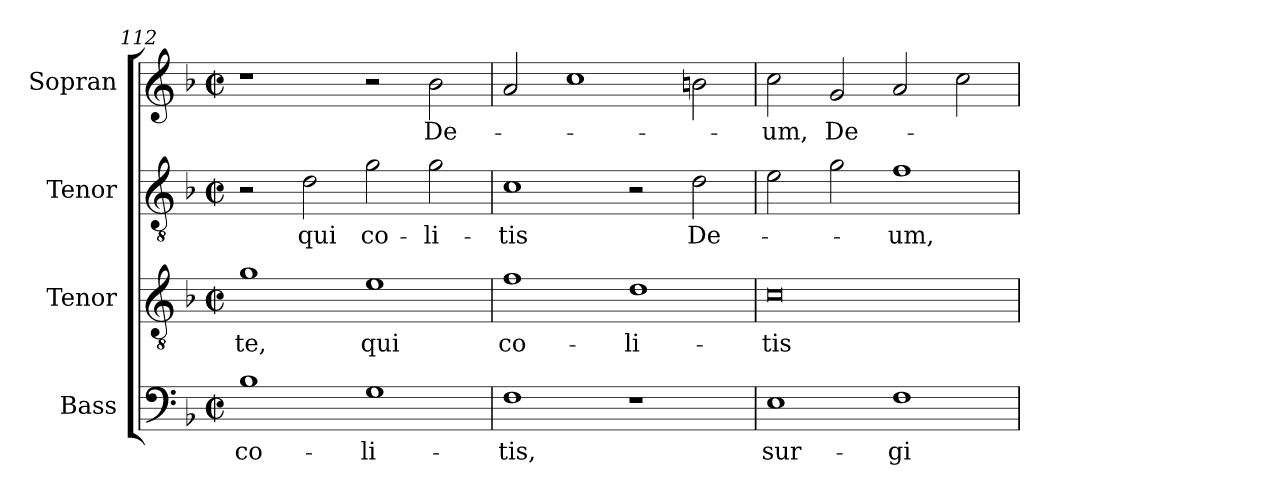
**kern	**text	**kern	**text	**kern	**text	**kern	**text
*part4	*part4	*part3	*part3	*part2	*part2	*part1	*part1
*staff4	*staff4	*staff3	*staff3	*staff2	*staff2	*staff1	*staff1
*I"Bass	*	*I"Tenor	*	*I"Tenor	*	*I"Sopran	*
*	*	*I'Tenor	*	*	*	*	*
*clefF4	*	*clefGv2	*	*clefGv2	*	*clefG2	*
*	*	*ITrd7c12	*	*ITrd7c12	*	*	*
*k[b-]	*	*k[b-]	*	*k[b-]	*	*k[b-]	*
*d:	*	*d:	*	*d:	*	*d:	*
*M2/2	*	*M2/2	*	*M2/2	*	*M2/2	*
*met(c|)	*	*met(c|)	*	*met(c|)	*	*met(c|)	*
=112	=112	=112	=112	=112	=112	=112	=112
!	!LO:LY:b:color=#000000	!	!	!	!	!	!
!	!	!	!LO:LY:b:color=#000000	!	!	!	!
1B-i	co-	1Gi	-te,	2r	.	1r	.
!	!	!	!	!	!LO:LY:b:color=#000000	!	!
.	.	.	.	2Di\	qui	.	.
!	!LO:LY:b:color=#000000	!	!	!	!	!	!
!	!	!	!LO:LY:b:color=#000000	!	!	!	!
!	!	!	!	!	!LO:LY:b:color=#000000	!	!
1Gi	-li-	1Ei	qui	2Gi\	co-	2r	.
!	!	!	!	!	!LO:LY:b:color=#000000	!	!
!	!	!	!	!	!	!	!LO:LY:b:color=#000000
.	.	.	.	2Gi\	-li-	2b-i\	De-
=113	=113	=113	=113	=113	=113	=113	=113
!	!LO:LY:b:color=#000000	!	!	!	!	!	!
!	!	!	!LO:LY:b:color=#000000	!	!	!	!
!	!	!	!	!	!LO:LY:b:color=#000000	!	!
1Fi	-tis,	1Fi	co-	1Ci	-tis	2ai/	.
.	.	.	.	.	.	1cci	.
!	!	!	!LO:LY:b:color=#000000	!	!	!	!
1r	.	1Di	-li-	2r	.	.	.
!	!	!	!	!	!LO:LY:b:color=#000000	!	!
.	.	.	.	2Di\	De-	2bni\	.
=114	=114	=114	=114	=114	=114	=114	=114
!	!LO:LY:b:color=#000000	!	!	!	!	!	!
!	!	!	!LO:LY:b:color=#000000	!	!	!	!
!	!	!	!	!	!	!	!LO:LY:b:color=#000000
1Ei	sur-	0Ci	-tis	2Ei\	.	2cci\	-um,
!	!	!	!	!	!	!	!LO:LY:b:color=#000000
.	.	.	.	2Gi\	.	2gi/	De-
!	!LO:LY:b:color=#000000	!	!	!	!	!	!
!	!	!	!	!	!LO:LY:b:color=#000000	!	!
1Fi	-gi-	.	.	1Fi	-um,	2ai/	.
.	.	.	.	.	.	2cci\	.
=	=	=	=	=	=	=	=
*-	*-	*-	*-	*-	*-	*-	*-
